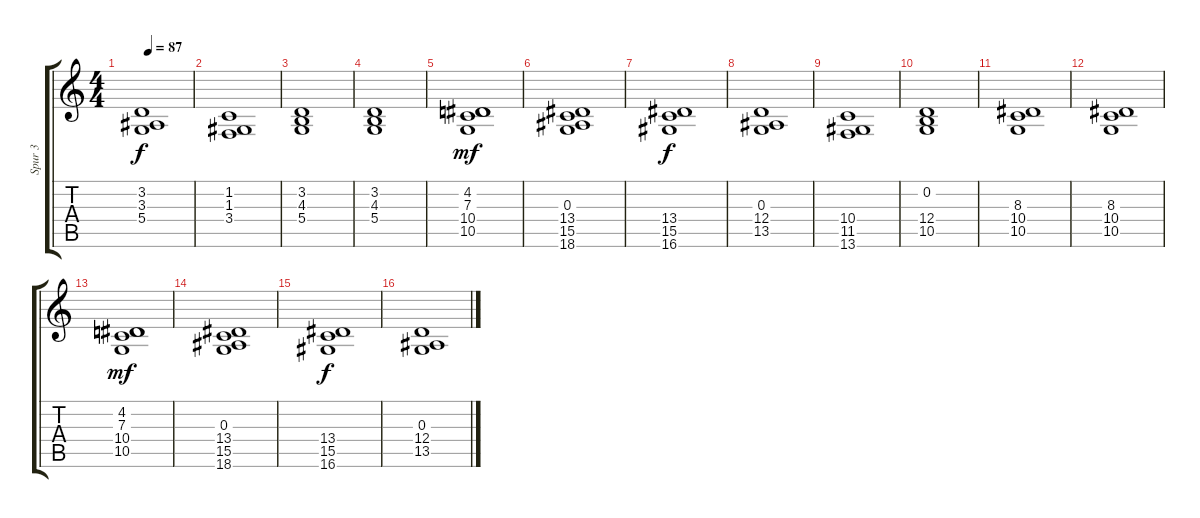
\track ("Spur 3" "Spur 3") {instrument synthstrings1}
\staff {score tabs}
\tuning (E4 B3 G3 D3 A2 E2) {hide}
\ts (4 4)
\tempo 87
\clef g2
\ks c
(3.2 3.3 5.4).1{dy f} |
(1.2 1.3 3.4).1 |
(3.2 4.3 5.4).1 |
(3.2 4.3 5.4).1 |
(4.2 7.3 10.4 10.5).1{dy mf} |
(0.3 13.4 15.5 18.6).1 |
(13.4 15.5 16.6).1{dy f} |
(0.3 12.4 13.5).1 |
(10.4 11.5 13.6).1 |
(0.2 12.4 10.5).1 |
(8.3 10.4 10.5).1 |
(8.3 10.4 10.5).1 |
(4.2 7.3 10.4 10.5).1{dy mf} |
(0.3 13.4 15.5 18.6).1 |
(13.4 15.5 16.6).1{dy f} |
(0.3 12.4 13.5).1
